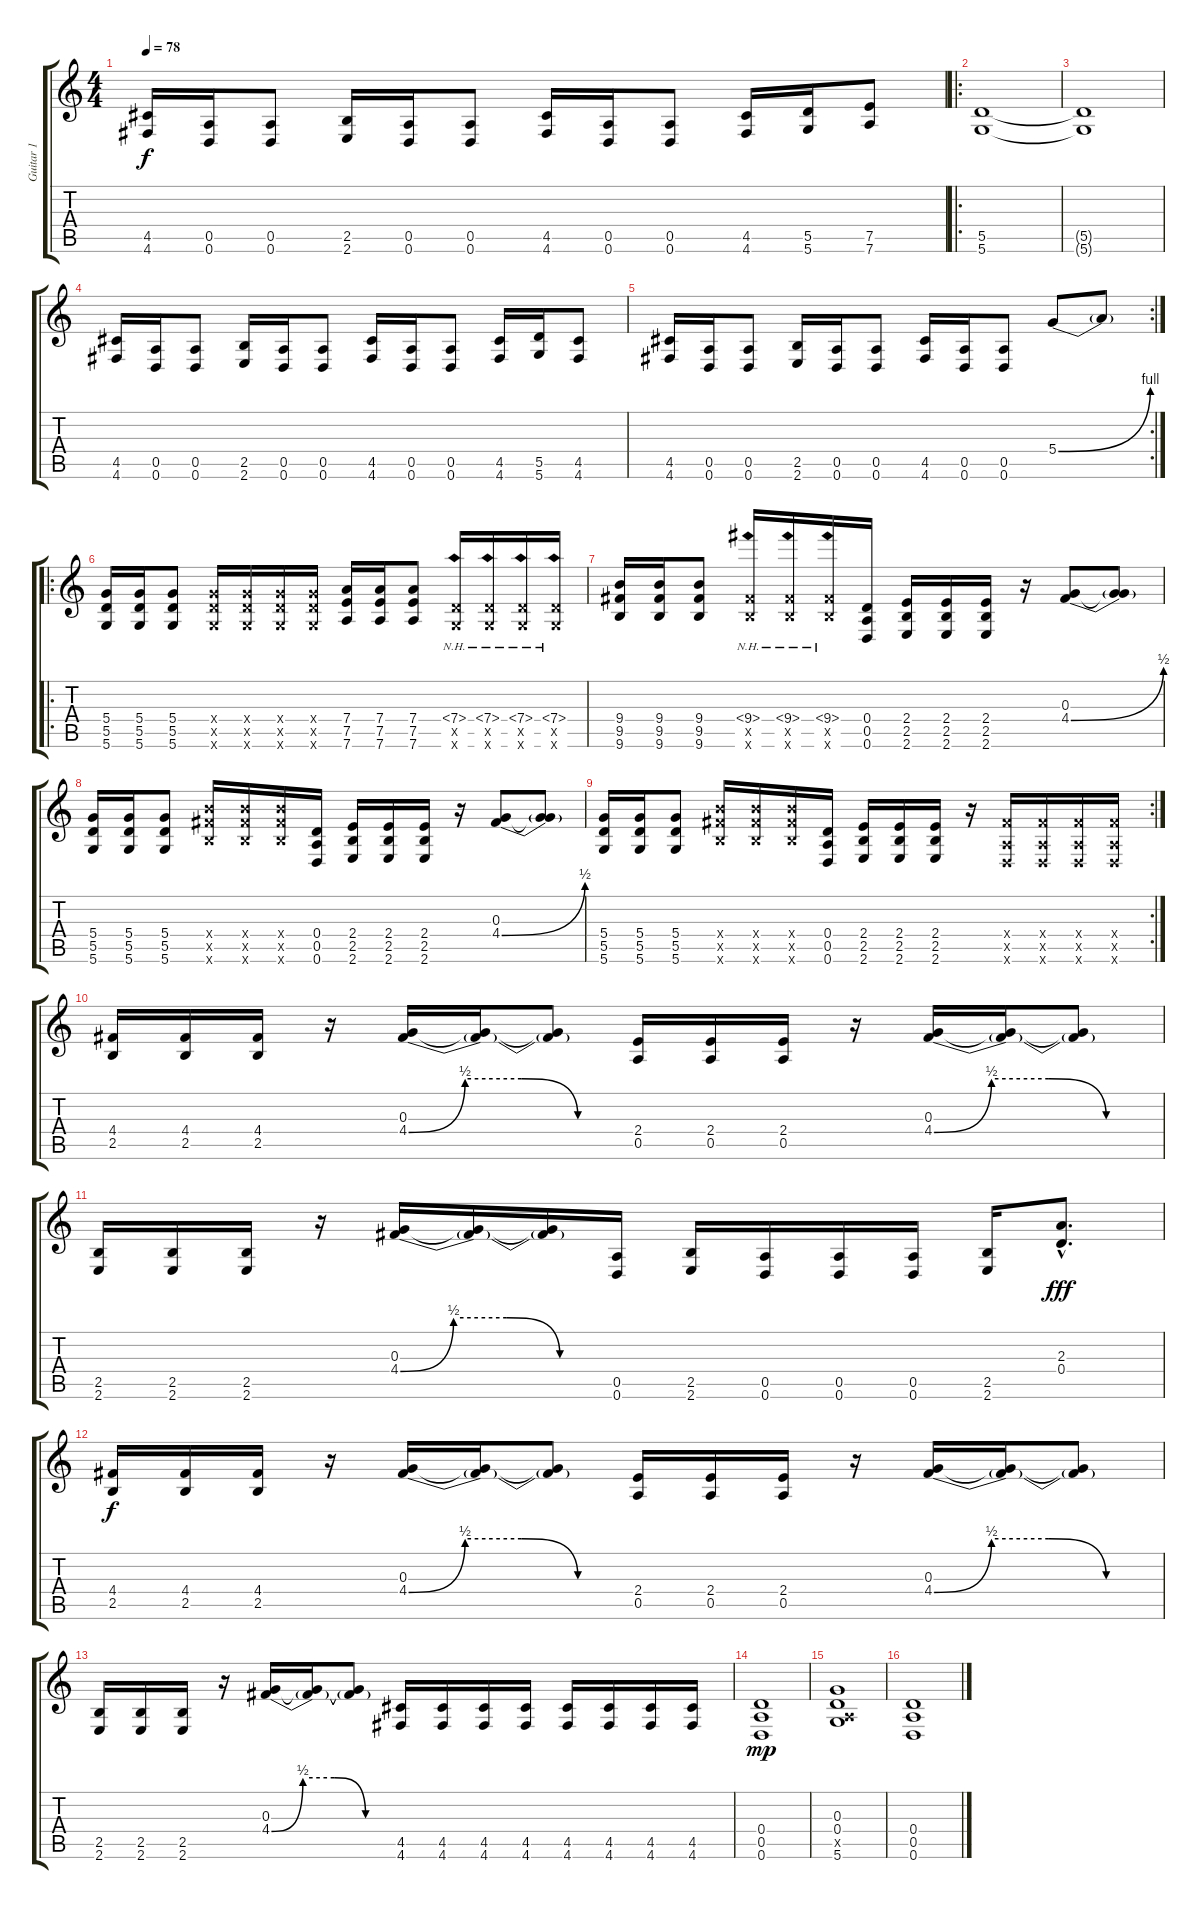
\track ("Guitar 1" "Guitar 1") {instrument distortionguitar}
\staff {score tabs}
\tuning (E4 B3 G3 D3 A2 D2) {hide}
\ts (4 4)
\tempo 78
\clef g2
\ks c
(4.5 4.6).16{dy f} (0.5 0.6).16 (0.5 0.6).8 (2.5 2.6).16 (0.5 0.6).16 (0.5 0.6).8 (4.5 4.6).16 (0.5 0.6).16 (0.5 0.6).8 (4.5 4.6).16 (5.5 5.6).16 (7.5 7.6).8 |
\ro
(5.5 5.6).1 |
(5.5{t} 5.6{t}).1 |
(4.5 4.6).16 (0.5 0.6).16 (0.5 0.6).8 (2.5 2.6).16 (0.5 0.6).16 (0.5 0.6).8 (4.5 4.6).16 (0.5 0.6).16 (0.5 0.6).8 (4.5 4.6).16 (5.5 5.6).16 (4.5 4.6).8 |
\rc 2
(4.5 4.6).16 (0.5 0.6).16 (0.5 0.6).8 (2.5 2.6).16 (0.5 0.6).16 (0.5 0.6).8 (4.5 4.6).16 (0.5 0.6).16 (0.5 0.6).8 5.4{be (bend 0 0 60 4)}.8 5.4{t}.8 |
\ro
(5.4 5.5 5.6).16 (5.4 5.5 5.6).16 (5.4 5.5 5.6).8 (5.4{x} 5.5{x} 5.6{x}).16 (5.4{x} 5.5{x} 5.6{x}).16 (5.4{x} 5.5{x} 5.6{x}).16 (5.4{x} 5.5{x} 5.6{x}).16 (7.4 7.5 7.6).16 (7.4 7.5 7.6).16 (7.4 7.5 7.6).8 (7.4{nh} 5.5{x} 5.6{x}).16 (7.4{nh} 5.5{x} 5.6{x}).16 (7.4{nh} 5.5{x} 5.6{x}).16 (7.4{nh} 5.5{x} 5.6{x}).16 |
(9.4 9.5 9.6).16 (9.4 9.5 9.6).16 (9.4 9.5 9.6).8 (9.4{nh} 9.5{x} 9.6{x}).16 (9.4{nh} 9.5{x} 9.6{x}).16 (9.4{nh} 9.5{x} 9.6{x}).16 (0.4 0.5 0.6).16 (2.4 2.5 2.6).16 (2.4 2.5 2.6).16 (2.4 2.5 2.6).16 r.16 (0.3 4.4{be (bend 0 0 60 2)}).8 (0.3{t} 4.4{t}).8 |
(5.4 5.5 5.6).16 (5.4 5.5 5.6).16 (5.4 5.5 5.6).8 (9.4{x} 9.5{x} 9.6{x}).16 (9.4{x} 9.5{x} 9.6{x}).16 (9.4{x} 9.5{x} 9.6{x}).16 (0.4 0.5 0.6).16 (2.4 2.5 2.6).16 (2.4 2.5 2.6).16 (2.4 2.5 2.6).16 r.16 (0.3 4.4{be (bend 0 0 60 2)}).8 (0.3{t} 4.4{t}).8 |
\rc 2
(5.4 5.5 5.6).16 (5.4 5.5 5.6).16 (5.4 5.5 5.6).8 (9.4{x} 9.5{x} 9.6{x}).16 (9.4{x} 9.5{x} 9.6{x}).16 (9.4{x} 9.5{x} 9.6{x}).16 (0.4 0.5 0.6).16 (2.4 2.5 2.6).16 (2.4 2.5 2.6).16 (2.4 2.5 2.6).16 r.16 (4.4{x} 0.5{x} 0.6{x}).16 (4.4{x} 0.5{x} 0.6{x}).16 (4.4{x} 0.5{x} 0.6{x}).16 (4.4{x} 0.5{x} 0.6{x}).16 |
(4.4 2.5).16 (4.4 2.5).16 (4.4 2.5).16 r.16 (0.3 4.4{be (custom 0 0 15 2 30 2 45 0 60 0)}).16 (0.3{t} 4.4{t}).16 (0.3{t} 4.4{t}).8 (2.4 0.5).16 (2.4 0.5).16 (2.4 0.5).16 r.16 (0.3 4.4{be (custom 0 0 15 2 30 2 45 0 60 0)}).16 (0.3{t} 4.4{t}).16 (0.3{t} 4.4{t}).8 |
(2.5 2.6).16 (2.5 2.6).16 (2.5 2.6).16 r.16 (0.3 4.4{be (custom 0 0 15 2 30 2 45 0 60 0)}).16 (0.3{t} 4.4{t}).16 (0.3{t} 4.4{t}).16 (0.5 0.6).16 (2.5 2.6).16 (0.5 0.6).16 (0.5 0.6).16 (0.5 0.6).16 (2.5 2.6).16 (2.3{hac} 0.4{hac}).8{d dy fff} |
(4.4 2.5).16{dy f} (4.4 2.5).16 (4.4 2.5).16 r.16 (0.3 4.4{be (custom 0 0 15 2 30 2 45 0 60 0)}).16 (0.3{t} 4.4{t}).16 (0.3{t} 4.4{t}).8 (2.4 0.5).16 (2.4 0.5).16 (2.4 0.5).16 r.16 (0.3 4.4{be (custom 0 0 15 2 30 2 45 0 60 0)}).16 (0.3{t} 4.4{t}).16 (0.3{t} 4.4{t}).8 |
(2.5 2.6).16 (2.5 2.6).16 (2.5 2.6).16 r.16 (0.3 4.4{be (custom 0 0 15 2 30 2 45 0 60 0)}).16 (0.3{t} 4.4{t}).16 (0.3{t} 4.4{t}).8 (4.5 4.6).16 (4.5 4.6).16 (4.5 4.6).16 (4.5 4.6).16 (4.5 4.6).16 (4.5 4.6).16 (4.5 4.6).16 (4.5 4.6).16 |
(0.4 0.5 0.6).1{dy mp} |
(0.3 0.4 0.5{x} 5.6).1 |
(0.4 0.5 0.6).1
